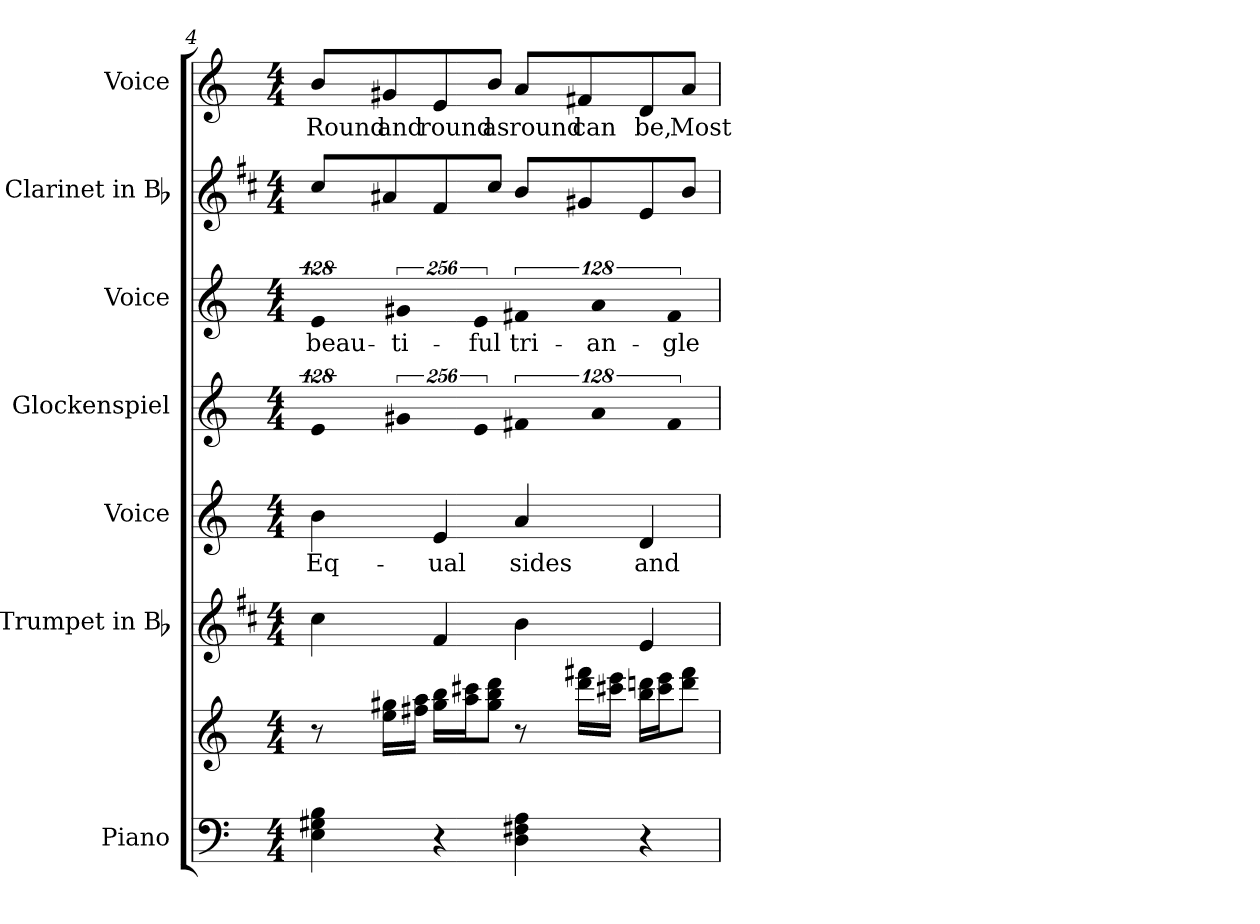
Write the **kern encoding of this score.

**kern	**kern	**kern	**kern	**text	**kern	**kern	**text	**kern	**kern	**text
*part7	*part7	*part6	*part5	*part5	*part4	*part3	*part3	*part2	*part1	*part1
*staff8	*staff7	*staff6	*staff5	*staff5	*staff4	*staff3	*staff3	*staff2	*staff1	*staff1
*I"Piano	*	*I"Trumpet in Bb	*I"Voice	*	*I"Glockenspiel	*I"Voice	*	*I"Clarinet in Bb	*I"Voice	*
*I'Pno.	*	*I'Tpt.	*I'Voice	*	*I'Glock.	*I'Voice	*	*I'Cl.	*I'Voice	*
!!LO:LB:g=z
*clefF4	*clefG2	*clefG2	*clefG2	*	*clefG2	*clefG2	*	*clefG2	*clefG2	*
*	*	*ITrd1c2	*	*	*ITrd-14c-24	*	*	*ITrd1c2	*	*
*k[]	*k[]	*k[]	*k[]	*	*k[]	*k[]	*	*k[]	*k[]	*
*C:	*C:	*C:	*C:	*	*C:	*C:	*	*C:	*C:	*
*M4/4	*M4/4	*M4/4	*M4/4	*	*M4/4	*M4/4	*	*M4/4	*M4/4	*
=4	=4	=4	=4	=4	=4	=4	=4	=4	=4	=4
!	!	!	!	!LO:LY:b:color=#000000	!LO:N:vis=4	!LO:N:vis=4	!	!	!	!
!	!	!	!	!	!	!	!LO:LY:b:color=#000000	!	!	!
!	!	!	!	!	!	!	!	!	!	!LO:LY:b:color=#000000
4Ei\ 4G#Xi 4Bi	8r	4bi\	4bi\	Eq-	512%85eeei/	512%85ei/	beau-	8bi/L	8bi/L	Round
!	!	!	!	!	!	!	!	!	!	!LO:LY:b:color=#000000
.	16eei\ 16gg#XiLL	.	.	.	.	.	.	8g#Xi/	8g#Xi/	and
!	!	!	!	!	!LO:N:vis=4	!LO:N:vis=4	!	!	!	!
!	!	!	!	!	!	!	!LO:LY:b:color=#000000	!	!	!
.	.	.	.	.	1024%171ggg#Xi/	1024%171g#Xi/	-ti-	.	.	.
.	16ff#Xi\ 16aaiJJ	.	.	.	.	.	.	.	.	.
!	!	!	!	!LO:LY:b:color=#000000	!	!	!	!	!	!
!	!	!	!	!	!	!	!	!	!	!LO:LY:b:color=#000000
4r	16gg#i\ 16bbiLL	4ei/	4ei/	-ual	.	.	.	8ei/	8ei/	round
.	16aai\ 16ccc#XiJ	.	.	.	.	.	.	.	.	.
!	!	!	!	!	!LO:N:vis=4	!LO:N:vis=4	!	!	!	!
!	!	!	!	!	!	!	!LO:LY:b:color=#000000	!	!	!
.	.	.	.	.	1024%171eeei/	1024%171ei/	-ful	.	.	.
!	!	!	!	!	!	!	!	!	!	!LO:LY:b:color=#000000
.	8gg#i\ 8bbi 8dddiJ	.	.	.	.	.	.	8bi/J	8bi/J	as
!	!	!	!	!LO:LY:b:color=#000000	!LO:N:vis=4	!LO:N:vis=4	!	!	!	!
!	!	!	!	!	!	!	!LO:LY:b:color=#000000	!	!	!
!	!	!	!	!	!	!	!	!	!	!LO:LY:b:color=#000000
4Di\ 4F#Xi 4Ai	8r	4ai\	4ai/	sides	512%85fff#Xi/	512%85f#Xi/	tri-	8ai/L	8ai/L	round
!	!	!	!	!	!	!	!	!	!	!LO:LY:b:color=#000000
.	16dddi\ 16fff#XiLL	.	.	.	.	.	.	8f#Xi/	8f#Xi/	can
!	!	!	!	!	!LO:N:vis=4	!LO:N:vis=4	!	!	!	!
!	!	!	!	!	!	!	!LO:LY:b:color=#000000	!	!	!
.	.	.	.	.	1024%171aaai/	1024%171ai/	-an-	.	.	.
.	16ccc#Xi\ 16eeeiJJ	.	.	.	.	.	.	.	.	.
!	!	!	!	!LO:LY:b:color=#000000	!	!	!	!	!	!
!	!	!	!	!	!	!	!	!	!	!LO:LY:b:color=#000000
4r	16bbi\ 16dddniLL	4di/	4di/	and	.	.	.	8di/	8di/	be,
.	16ccc#i\ 16eeeiJ	.	.	.	.	.	.	.	.	.
!	!	!	!	!	!LO:N:vis=4	!LO:N:vis=4	!	!	!	!
!	!	!	!	!	!	!	!LO:LY:b:color=#000000	!	!	!
.	.	.	.	.	1024%171fff#i/	1024%171f#i/	-gle	.	.	.
!	!	!	!	!	!	!	!	!	!	!LO:LY:b:color=#000000
.	8dddi\ 8fff#iJ	.	.	.	.	.	.	8ai/J	8ai/J	Most
=	=	=	=	=	=	=	=	=	=	=
*-	*-	*-	*-	*-	*-	*-	*-	*-	*-	*-
